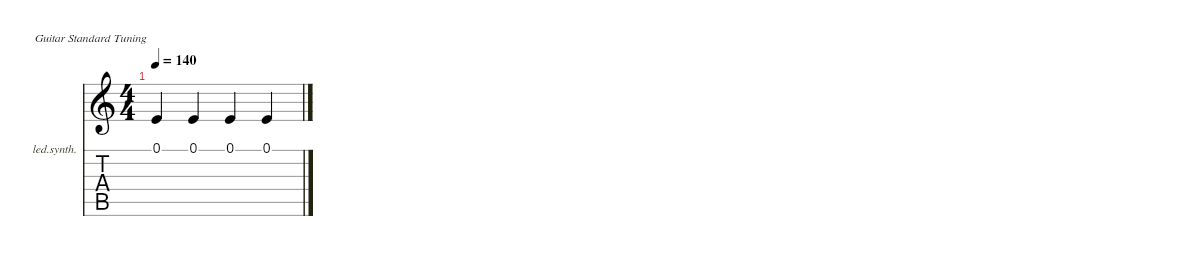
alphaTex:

\defaultSystemsLayout 4
\hideDynamics
\bracketExtendMode nobrackets
\firstSystemTrackNameOrientation horizontal
\otherSystemsTrackNameOrientation horizontal
\track ("Synthesizer" "led.synth.") {mute instrument lead1square}
\staff {score tabs}
\tuning (E4 B3 G3 D3 A2 E2)
\ts (4 4)
\tempo 140
\clef g2
\ks c
0.1.4{dy mf instrument lead1square} 0.1.4 0.1.4 0.1.4
